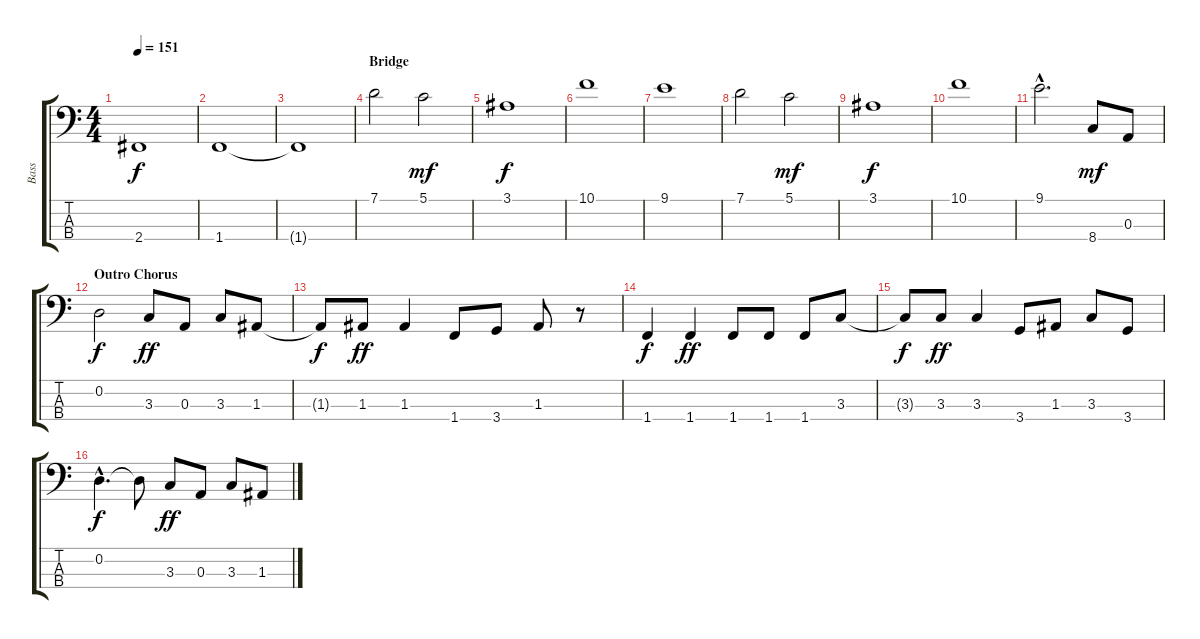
\track ("Bass" "Bass") {instrument fretlessbass}
\staff {score tabs}
\tuning (G2 D2 A1 E1) {hide}
\ts (4 4)
\tempo 151
\clef f4
\ks c
2.4{t}.1{dy f} |
1.4.1 |
1.4{t}.1 |
\section ("" "Bridge")
7.1.2 5.1.2{dy mf} |
3.1.1{dy f} |
10.1.1 |
9.1.1 |
7.1.2 5.1.2{dy mf} |
3.1.1{dy f} |
10.1.1 |
9.1{hac}.2{d} 8.4.8{dy mf} 0.3.8 |
\section ("" "Outro Chorus")
0.2.2{dy f} 3.3.8{dy ff} 0.3.8 3.3.8 1.3.8 |
1.3{t}.8{dy f} 1.3.8{dy ff} 1.3.4 1.4.8 3.4.8 1.3.8 r.8 |
1.4.4{dy f} 1.4.4{dy ff} 1.4.8 1.4.8 1.4.8 3.3.8 |
3.3{t}.8{dy f} 3.3.8{dy ff} 3.3.4 3.4.8 1.3.8 3.3.8 3.4.8 |
0.2{hac}.4{d dy f} 0.2{t}.8 3.3.8{dy ff} 0.3.8 3.3.8 1.3.8
